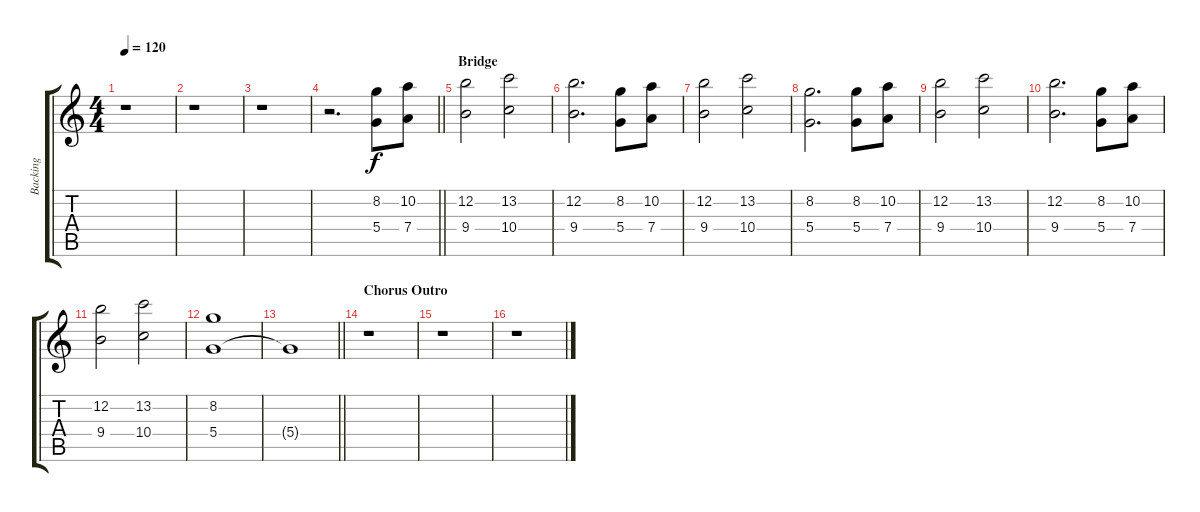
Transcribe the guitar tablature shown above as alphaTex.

\track ("Backing" "Backing") {instrument overdrivenguitar}
\staff {score tabs}
\tuning (E4 B3 G3 D3 A2 E2) {hide}
\ts (4 4)
\tempo 120
\clef g2
\ks c
r.1{dy f} |
r.1 |
r.1 |
\barLineRight lightlight
r.2{d instrument stringensemble1} (8.2 5.4).8 (10.2 7.4).8 |
\section ("" "Bridge")
(12.2 9.4).2 (13.2 10.4).2 |
(12.2 9.4).2{d} (8.2 5.4).8 (10.2 7.4).8 |
(12.2 9.4).2 (13.2 10.4).2 |
(8.2 5.4).2{d} (8.2 5.4).8 (10.2 7.4).8 |
(12.2 9.4).2 (13.2 10.4).2 |
(12.2 9.4).2{d} (8.2 5.4).8 (10.2 7.4).8 |
(12.2 9.4).2 (13.2 10.4).2 |
(8.2 5.4).1 |
\barLineRight lightlight
5.4{t}.1 |
\section ("" "Chorus Outro")
r.1 |
r.1 |
r.1
